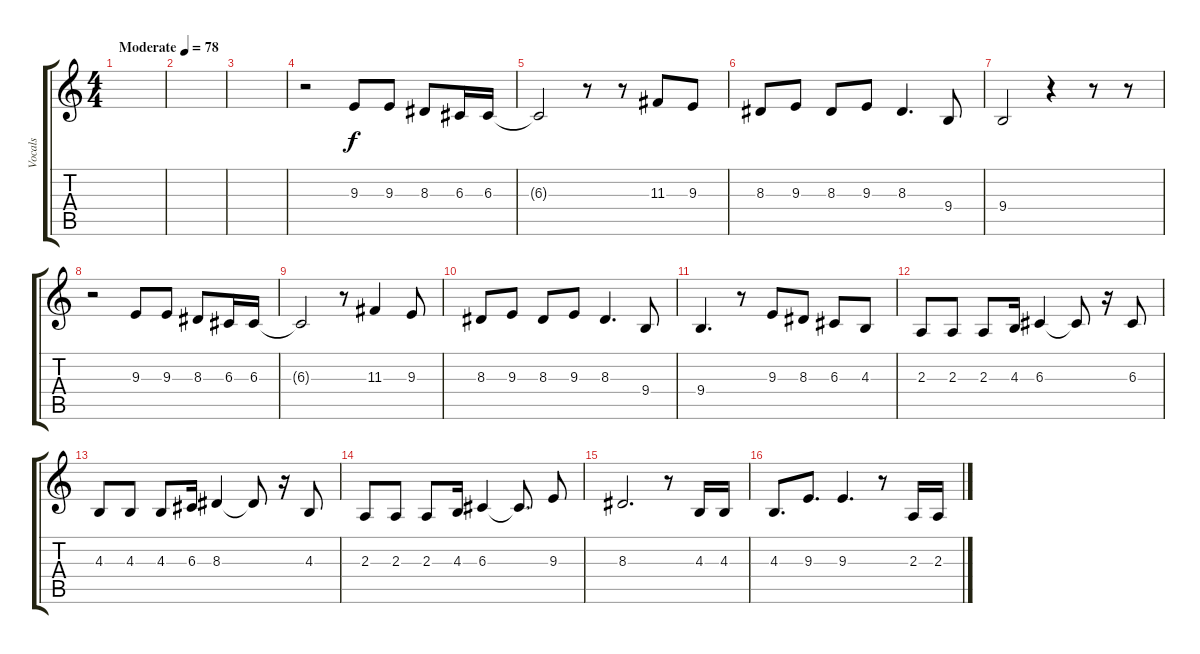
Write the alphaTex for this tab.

\track ("Vocals" "Vocals") {instrument choiraahs}
\staff {score tabs}
\tuning (E4 B3 G3 D3 A2 E2) {hide}
\ts (4 4)
\tempo (78 "Moderate")
\clef g2
\ks c
|
|
|
r.2 9.3.8 9.3.8 8.3.8 6.3.16 6.3.16 |
6.3{t}.2 r.8 r.8 11.3.8 9.3.8 |
8.3.8 9.3.8 8.3.8 9.3.8 8.3.4{d} 9.4.8 |
9.4.2 r.4 r.8 r.8 |
r.2 9.3.8 9.3.8 8.3.8 6.3.16 6.3.16 |
6.3{t}.2 r.8 11.3.4 9.3.8 |
8.3.8 9.3.8 8.3.8 9.3.8 8.3.4{d} 9.4.8 |
9.4.4{d} r.8 9.3.8 8.3.8 6.3.8 4.3.8 |
2.3.8 2.3.8 2.3.8 4.3.16 6.3.4 6.3{t}.8 r.16 6.3.8 |
4.3.8 4.3.8 4.3.8 6.3.16 8.3.4 8.3{t}.8 r.16 4.3.8 |
2.3.8 2.3.8 2.3.8 4.3.16 6.3.4 6.3{t}.8{d} 9.3.8 |
8.3.2{d} r.8 4.3.16 4.3.16 |
4.3.8{d} 9.3.8{d} 9.3.4{d} r.8 2.3.16 2.3.16
